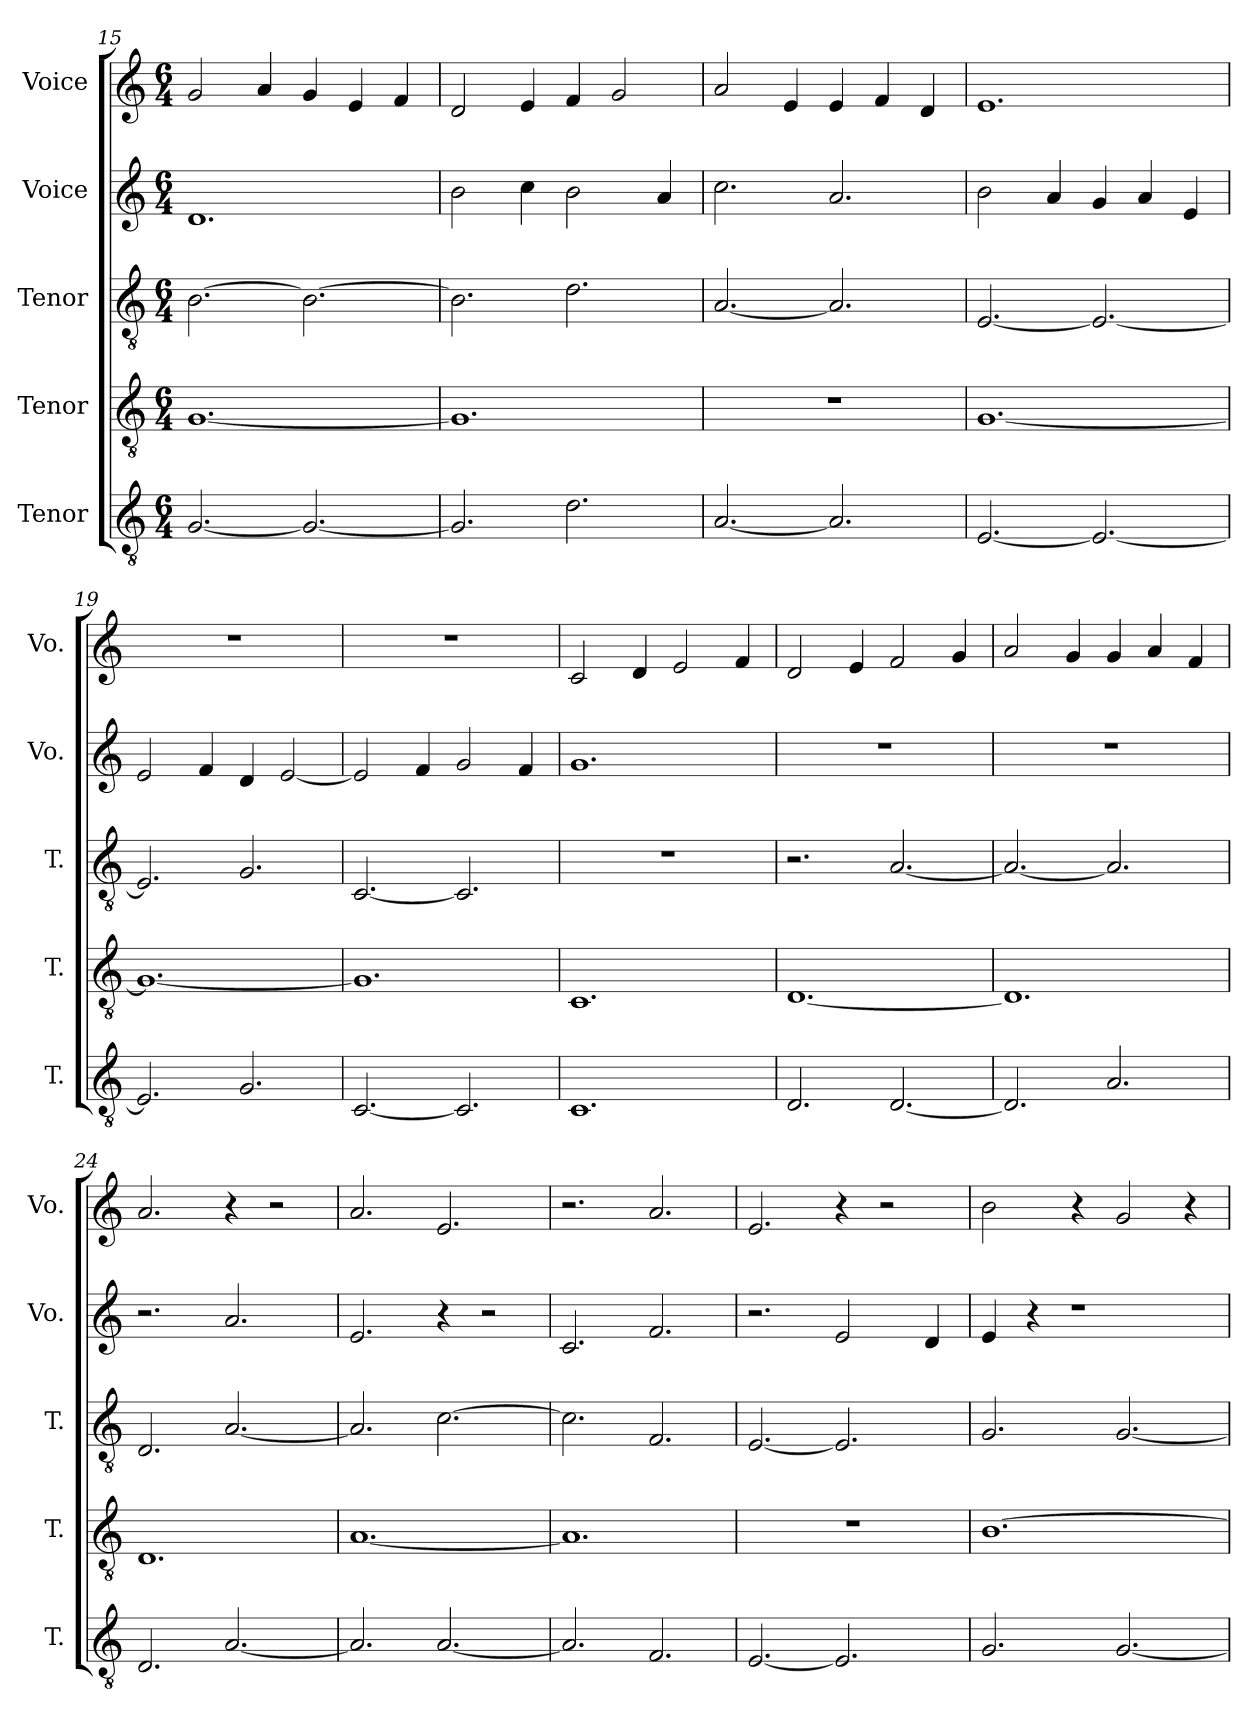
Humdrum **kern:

**kern	**kern	**kern	**kern	**kern
*part5	*part4	*part3	*part2	*part1
*staff5	*staff4	*staff3	*staff2	*staff1
*I"Tenor	*I"Tenor	*I"Tenor	*I"Voice	*I"Voice
*I'T.	*I'T.	*I'T.	*I'Vo.	*I'Vo.
*clefGv2	*clefGv2	*clefGv2	*clefG2	*clefG2
*k[]	*k[]	*k[]	*k[]	*k[]
*M6/4	*M6/4	*M6/4	*M6/4	*M6/4
=15	=15	=15	=15	=15
[2.G/	[1.G	[2.B\	1.d	2g/
.	.	.	.	4a/
2.G/_	.	2.B\_	.	4g/
.	.	.	.	4e/
.	.	.	.	4f/
=16	=16	=16	=16	=16
2.G/]	1.G]	2.B\]	2b\	2d/
.	.	.	4cc\	4e/
2.d\	.	2.d\	2b\	4f/
.	.	.	.	2g/
.	.	.	4a/	.
!!LO:PB:g=z
=17	=17	=17	=17	=17
[2.A/	1.r	[2.A/	2.cc\	2a/
.	.	.	.	4e/
2.A/]	.	2.A/]	2.a/	4e/
.	.	.	.	4f/
.	.	.	.	4d/
=18	=18	=18	=18	=18
[2.E/	[1.G	[2.E/	2b\	1.e
.	.	.	4a/	.
2.E/_	.	2.E/_	4g/	.
.	.	.	4a/	.
.	.	.	4e/	.
=19	=19	=19	=19	=19
2.E/]	1.G_	2.E/]	2e/	1.r
.	.	.	4f/	.
2.G/	.	2.G/	4d/	.
.	.	.	[2e/	.
=20	=20	=20	=20	=20
[2.C/	1.G]	[2.C/	2e/]	1.r
.	.	.	4f/	.
2.C/]	.	2.C/]	2g/	.
.	.	.	4f/	.
=21	=21	=21	=21	=21
1.C	1.C	1.r	1.g	2c/
.	.	.	.	4d/
.	.	.	.	2e/
.	.	.	.	4f/
=22	=22	=22	=22	=22
2.D/	[1.D	2.r	1.r	2d/
.	.	.	.	4e/
[2.D/	.	[2.A/	.	2f/
.	.	.	.	4g/
=23	=23	=23	=23	=23
2.D/]	1.D]	2.A/_	1.r	2a/
.	.	.	.	4g/
2.A/	.	2.A/]	.	4g/
.	.	.	.	4a/
.	.	.	.	4f/
=24	=24	=24	=24	=24
2.D/	1.D	2.D/	2.r	2.a/
[2.A/	.	[2.A/	2.a/	4r
.	.	.	.	2r
!!LO:LB:g=z
=25	=25	=25	=25	=25
2.A/]	[1.A	2.A/]	2.e/	2.a/
[2.A/	.	[2.c\	4r	2.e/
.	.	.	2r	.
=26	=26	=26	=26	=26
2.A/]	1.A]	2.c\]	2.c/	2.r
2.F/	.	2.F/	2.f/	2.a/
=27	=27	=27	=27	=27
[2.E/	1.r	[2.E/	2.r	2.e/
2.E/]	.	2.E/]	2e/	4r
.	.	.	.	2r
.	.	.	4d/	.
=28	=28	=28	=28	=28
2.G/	[1.B	2.G/	4e/	2b\
.	.	.	4r	.
.	.	.	1r	4r
[2.G/	.	[2.G/	.	2g/
.	.	.	.	4r
=	=	=	=	=
*-	*-	*-	*-	*-
